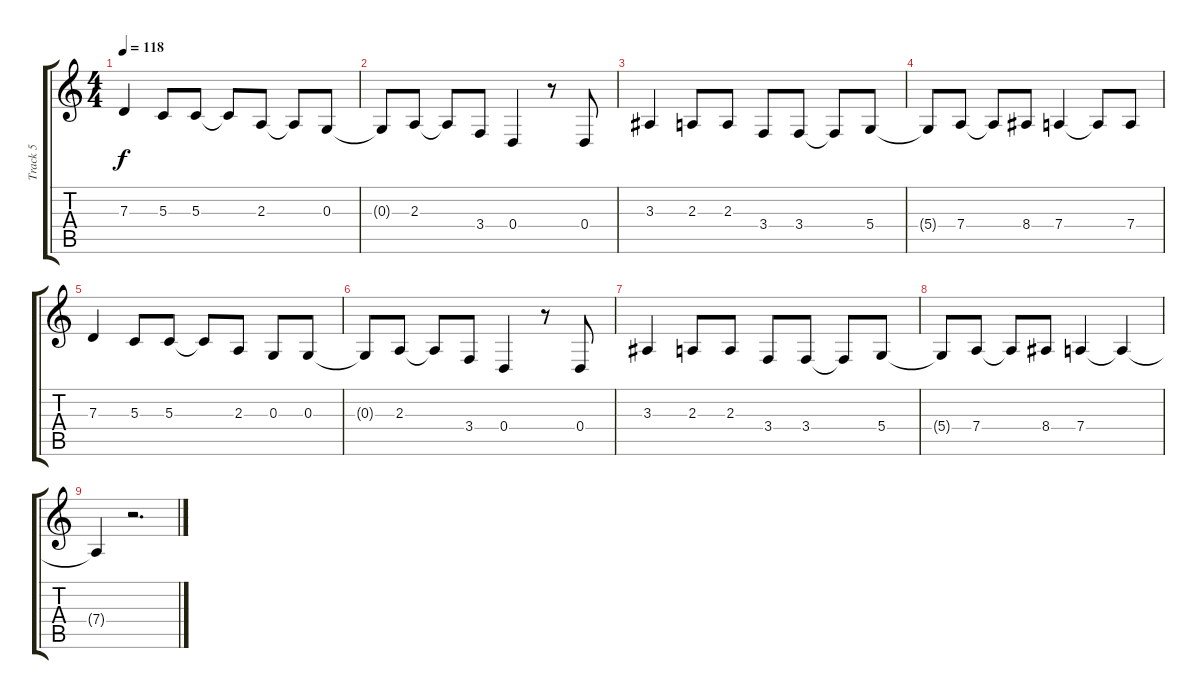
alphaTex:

\track ("Track 5" "Track 5") {instrument lead2sawtooth}
\staff {score tabs}
\tuning (E4 B3 G3 D3 A2 E2) {hide}
\ts (4 4)
\tempo 118
\clef g2
\ks c
7.3.4{dy f instrument lead2sawtooth} 5.3.8 5.3.8 5.3{t}.8 2.3.8 2.3{t}.8 0.3.8 |
0.3{t}.8 2.3.8 2.3{t}.8 3.4.8 0.4.4 r.8 0.4.8 |
3.3.4 2.3.8 2.3.8 3.4.8 3.4.8 3.4{t}.8 5.4.8 |
5.4{t}.8 7.4.8 7.4{t}.8 8.4.8 7.4.4 7.4{t}.8 7.4.8 |
7.3.4 5.3.8 5.3.8 5.3{t}.8 2.3.8 0.3.8 0.3.8 |
0.3{t}.8 2.3.8 2.3{t}.8 3.4.8 0.4.4 r.8 0.4.8 |
3.3.4 2.3.8 2.3.8 3.4.8 3.4.8 3.4{t}.8 5.4.8 |
5.4{t}.8 7.4.8 7.4{t}.8 8.4.8 7.4.4 7.4{t}.4 |
7.4{t}.4 r.2{d}
